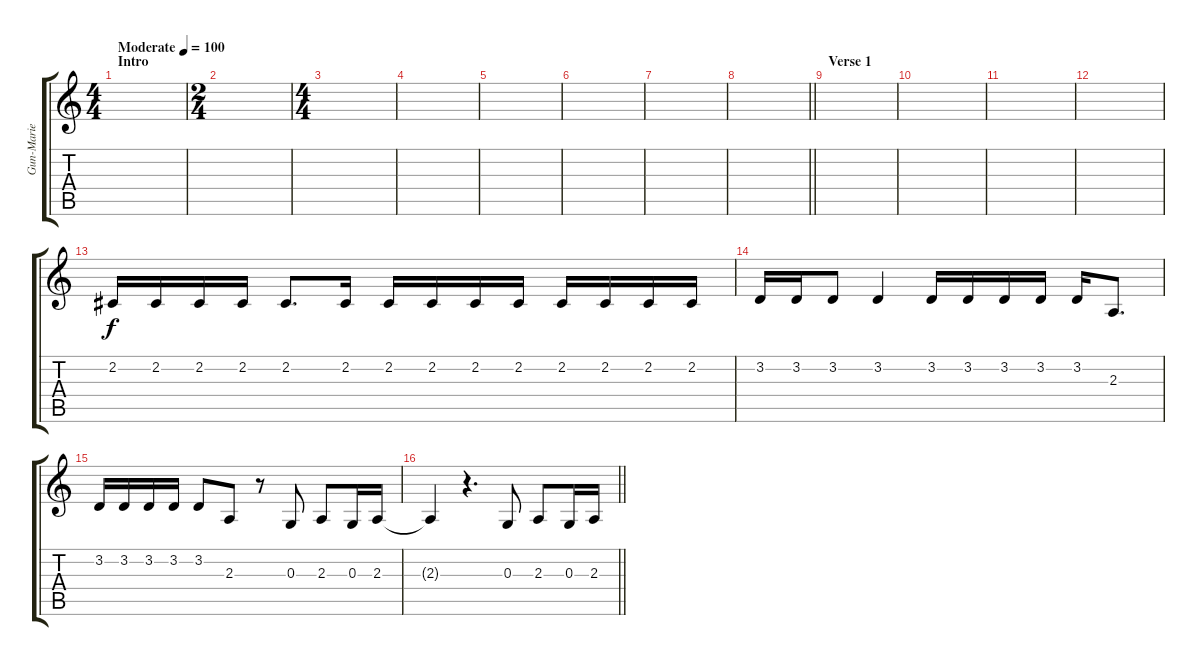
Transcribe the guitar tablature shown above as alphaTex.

\track ("Gun-Marie Fredriksson" "Gun-Marie ") {instrument tenorsax}
\staff {score tabs}
\tuning (E4 B3 G3 D3 A2 E2) {hide}
\ts (4 4)
\section ("" "Intro")
\tempo (100 "Moderate")
\clef g2
\ks c
|
\ts (2 4)
|
\ts (4 4)
|
|
|
|
|
\barLineRight lightlight
|
\section ("" "Verse 1")
|
|
|
|
2.2.16 2.2.16 2.2.16 2.2.16 2.2.8{d} 2.2.16 2.2.16 2.2.16 2.2.16 2.2.16 2.2.16 2.2.16 2.2.16 2.2.16 |
3.2.16 3.2.16 3.2.8 3.2.4 3.2.16 3.2.16 3.2.16 3.2.16 3.2.16 2.3.8{d} |
3.2.16 3.2.16 3.2.16 3.2.16 3.2.8 2.3.8 r.8 0.3.8 2.3.8 0.3.16 2.3.16 |
\barLineRight lightlight
2.3{t}.4 r.4{d} 0.3.8 2.3.8 0.3.16 2.3.16
